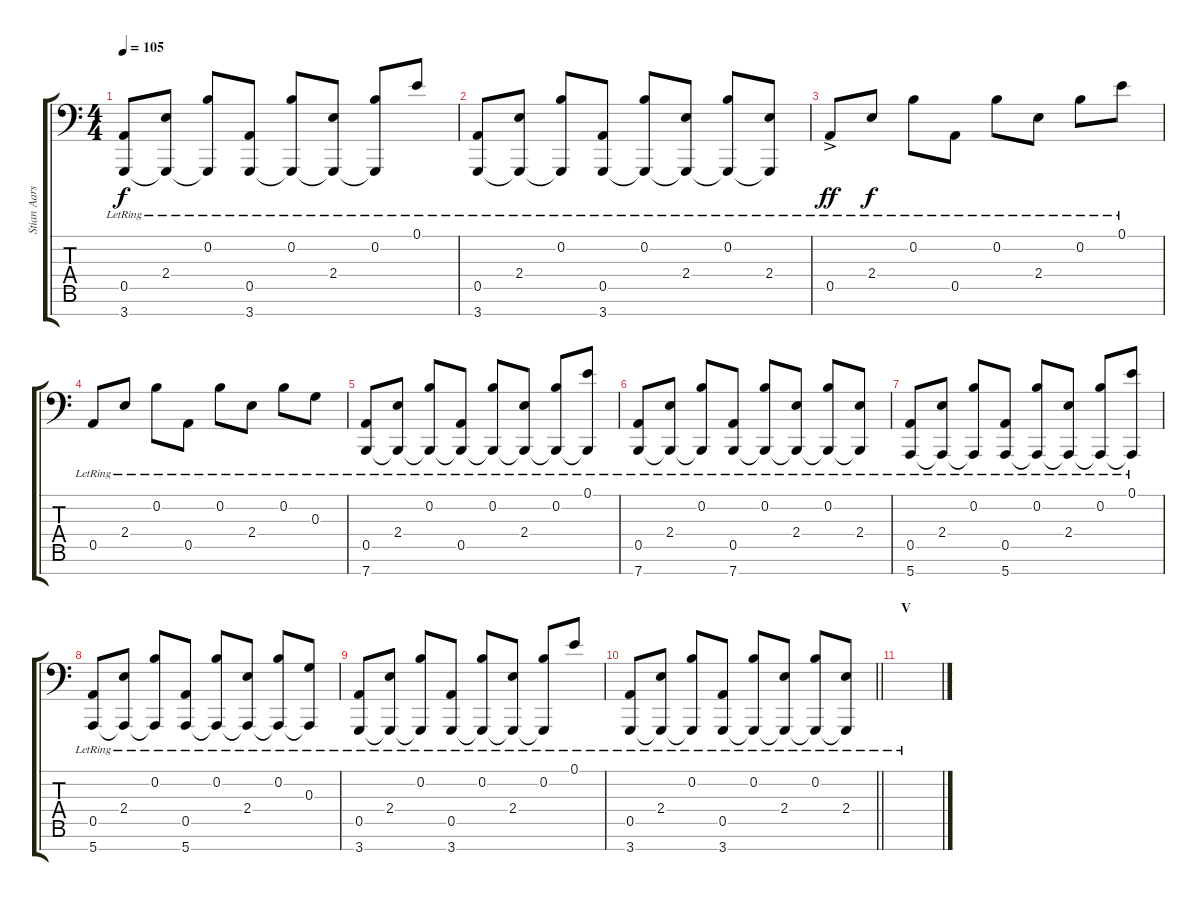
\track ("Stian Aarstad" "Stian Aars") {instrument brightacousticpiano}
\staff {score tabs}
\tuning (E4 B3 G3 D3 A2 E2 E1) {hide}
\ts (4 4)
\tempo 105
\clef f4
\ks c
(0.5{lr} 3.7).8{dy f} (2.4{lr} 3.7{t}).8 (0.2{lr} 3.7{t}).8 (0.5{lr} 3.7).8 (0.2{lr} 3.7{t}).8 (2.4{lr} 3.7{t}).8 (0.2{lr} 3.7{t}).8 0.1{lr}.8 |
(0.5{lr} 3.7).8 (2.4{lr} 3.7{t}).8 (0.2{lr} 3.7{t}).8 (0.5{lr} 3.7).8 (0.2{lr} 3.7{t}).8 (2.4{lr} 3.7{t}).8 (0.2{lr} 3.7{t}).8 (2.4{lr} 3.7{t}).8 |
0.5{ac lr}.8{dy ff} 2.4{lr}.8{dy f} 0.2{lr}.8 0.5{lr}.8 0.2{lr}.8 2.4{lr}.8 0.2{lr}.8 0.1{lr}.8 |
0.5{lr}.8 2.4{lr}.8 0.2{lr}.8 0.5{lr}.8 0.2{lr}.8 2.4{lr}.8 0.2{lr}.8 0.3{lr}.8 |
(0.5{lr} 7.7).8 (2.4{lr} 7.7{t}).8 (0.2{lr} 7.7{t}).8 (0.5{lr} 7.7{t}).8 (0.2{lr} 7.7{t}).8 (2.4{lr} 7.7{t}).8 (0.2{lr} 7.7{t}).8 (0.1{lr} 7.7{t}).8 |
(0.5{lr} 7.7).8 (2.4{lr} 7.7{t}).8 (0.2{lr} 7.7{t}).8 (0.5{lr} 7.7).8 (0.2{lr} 7.7{t}).8 (2.4{lr} 7.7{t}).8 (0.2{lr} 7.7{t}).8 (2.4{lr} 7.7{t}).8 |
(0.5{lr} 5.7).8 (2.4{lr} 5.7{t}).8 (0.2{lr} 5.7{t}).8 (0.5{lr} 5.7).8 (0.2{lr} 5.7{t}).8 (2.4{lr} 5.7{t}).8 (0.2{lr} 5.7{t}).8 (0.1{lr} 5.7{t}).8 |
(0.5{lr} 5.7).8{volume 10} (2.4{lr} 5.7{t}).8 (0.2{lr} 5.7{t}).8 (0.5{lr} 5.7).8 (0.2{lr} 5.7{t}).8 (2.4{lr} 5.7{t}).8 (0.2{lr} 5.7{t}).8 (0.3{lr} 5.7{t}).8 |
(0.5{lr} 3.7).8 (2.4{lr} 3.7{t}).8 (0.2{lr} 3.7{t}).8 (0.5{lr} 3.7).8 (0.2{lr} 3.7{t}).8 (2.4{lr} 3.7{t}).8 (0.2{lr} 3.7{t}).8 0.1{lr}.8 |
\barLineRight lightlight
(0.5{lr} 3.7).8 (2.4{lr} 3.7{t}).8 (0.2{lr} 3.7{t}).8 (0.5{lr} 3.7).8 (0.2{lr} 3.7{t}).8 (2.4{lr} 3.7{t}).8 (0.2{lr} 3.7{t}).8 (2.4{lr} 3.7{t}).8 |
\section ("" "V")
